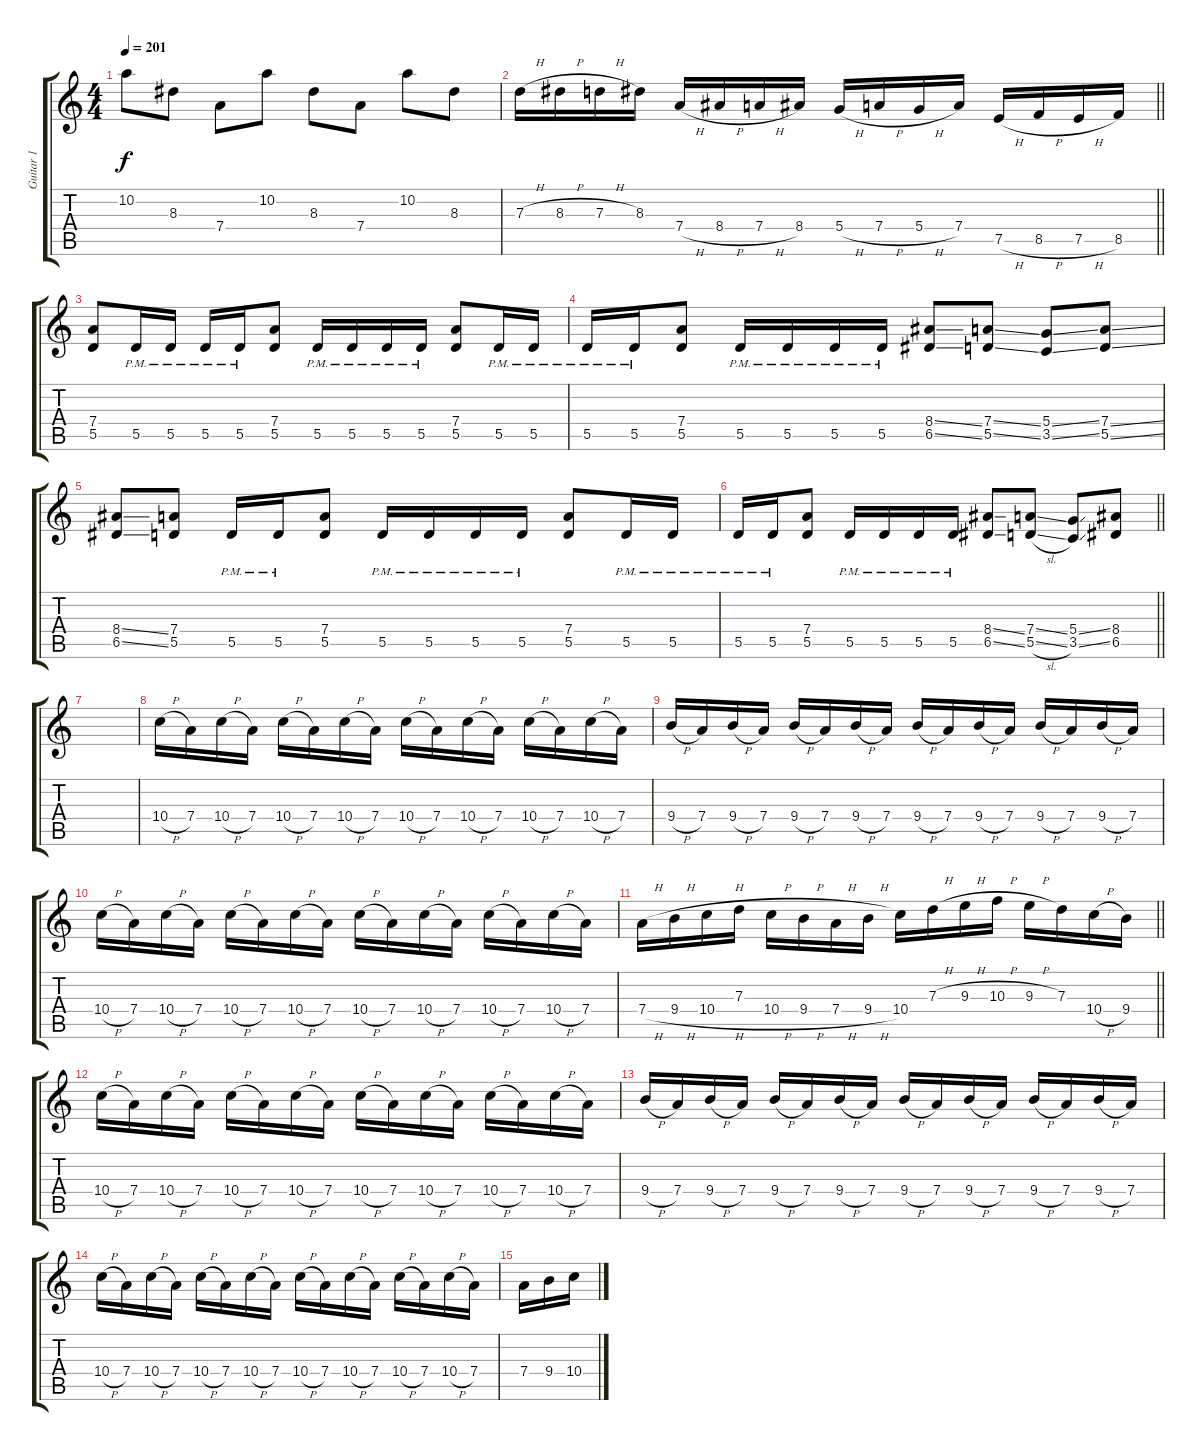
\track ("Guitar 1" "Guitar 1") {instrument distortionguitar}
\staff {score tabs}
\tuning (E4 B3 G3 D3 A2 D2) {hide}
\ts (4 4)
\tempo 201
\clef g2
\ks c
10.2.8{dy f} 8.3.8 7.4.8 10.2.8 8.3.8 7.4.8 10.2.8 8.3.8 |
\barLineRight lightlight
7.3{h}.16 8.3{h}.16 7.3{h}.16 8.3.16 7.4{h}.16 8.4{h}.16 7.4{h}.16 8.4.16 5.4{h}.16 7.4{h}.16 5.4{h}.16 7.4.16 7.5{h}.16 8.5{h}.16 7.5{h}.16 8.5.16 |
(7.4 5.5).8 5.5{pm}.16 5.5{pm}.16 5.5{pm}.16 5.5{pm}.16 (7.4 5.5).8 5.5{pm}.16 5.5{pm}.16 5.5{pm}.16 5.5{pm}.16 (7.4 5.5).8 5.5{pm}.16 5.5{pm}.16 |
5.5{pm}.16 5.5{pm}.16 (7.4 5.5).8 5.5{pm}.16 5.5{pm}.16 5.5{pm}.16 5.5{pm}.16 (8.4{ss} 6.5{ss}).8 (7.4{ss} 5.5{ss}).8 (5.4{ss} 3.5{ss}).8 (7.4{ss} 5.5{ss}).8 |
(8.4{ss} 6.5{ss}).8 (7.4 5.5).8 5.5{pm}.16 5.5{pm}.16 (7.4 5.5).8 5.5{pm}.16 5.5{pm}.16 5.5{pm}.16 5.5{pm}.16 (7.4 5.5).8 5.5{pm}.16 5.5{pm}.16 |
\barLineRight lightlight
5.5{pm}.16 5.5{pm}.16 (7.4 5.5).8 5.5{pm}.16 5.5{pm}.16 5.5{pm}.16 5.5{pm}.16 (8.4{ss} 6.5{ss}).8 (7.4{ss} 5.5{sl}).8 (5.4{ss} 3.5{ss}).8 (8.4 6.5).8 |
|
10.4{h}.16 7.4.16 10.4{h}.16 7.4.16 10.4{h}.16 7.4.16 10.4{h}.16 7.4.16 10.4{h}.16 7.4.16 10.4{h}.16 7.4.16 10.4{h}.16 7.4.16 10.4{h}.16 7.4.16 |
9.4{h}.16 7.4.16 9.4{h}.16 7.4.16 9.4{h}.16 7.4.16 9.4{h}.16 7.4.16 9.4{h}.16 7.4.16 9.4{h}.16 7.4.16 9.4{h}.16 7.4.16 9.4{h}.16 7.4.16 |
10.4{h}.16 7.4.16 10.4{h}.16 7.4.16 10.4{h}.16 7.4.16 10.4{h}.16 7.4.16 10.4{h}.16 7.4.16 10.4{h}.16 7.4.16 10.4{h}.16 7.4.16 10.4{h}.16 7.4.16 |
\barLineRight lightlight
7.4{h}.16 9.4{h}.16 10.4{h}.16 7.3.16 10.4{h}.16 9.4{h}.16 7.4{h}.16 9.4{h}.16 10.4.16 7.3{h}.16 9.3{h}.16 10.3{h}.16 9.3{h}.16 7.3.16 10.4{h}.16 9.4.16 |
10.4{h}.16 7.4.16 10.4{h}.16 7.4.16 10.4{h}.16 7.4.16 10.4{h}.16 7.4.16 10.4{h}.16 7.4.16 10.4{h}.16 7.4.16 10.4{h}.16 7.4.16 10.4{h}.16 7.4.16 |
9.4{h}.16 7.4.16 9.4{h}.16 7.4.16 9.4{h}.16 7.4.16 9.4{h}.16 7.4.16 9.4{h}.16 7.4.16 9.4{h}.16 7.4.16 9.4{h}.16 7.4.16 9.4{h}.16 7.4.16 |
10.4{h}.16 7.4.16 10.4{h}.16 7.4.16 10.4{h}.16 7.4.16 10.4{h}.16 7.4.16 10.4{h}.16 7.4.16 10.4{h}.16 7.4.16 10.4{h}.16 7.4.16 10.4{h}.16 7.4.16 |
7.4.16 9.4.16 10.4.16
